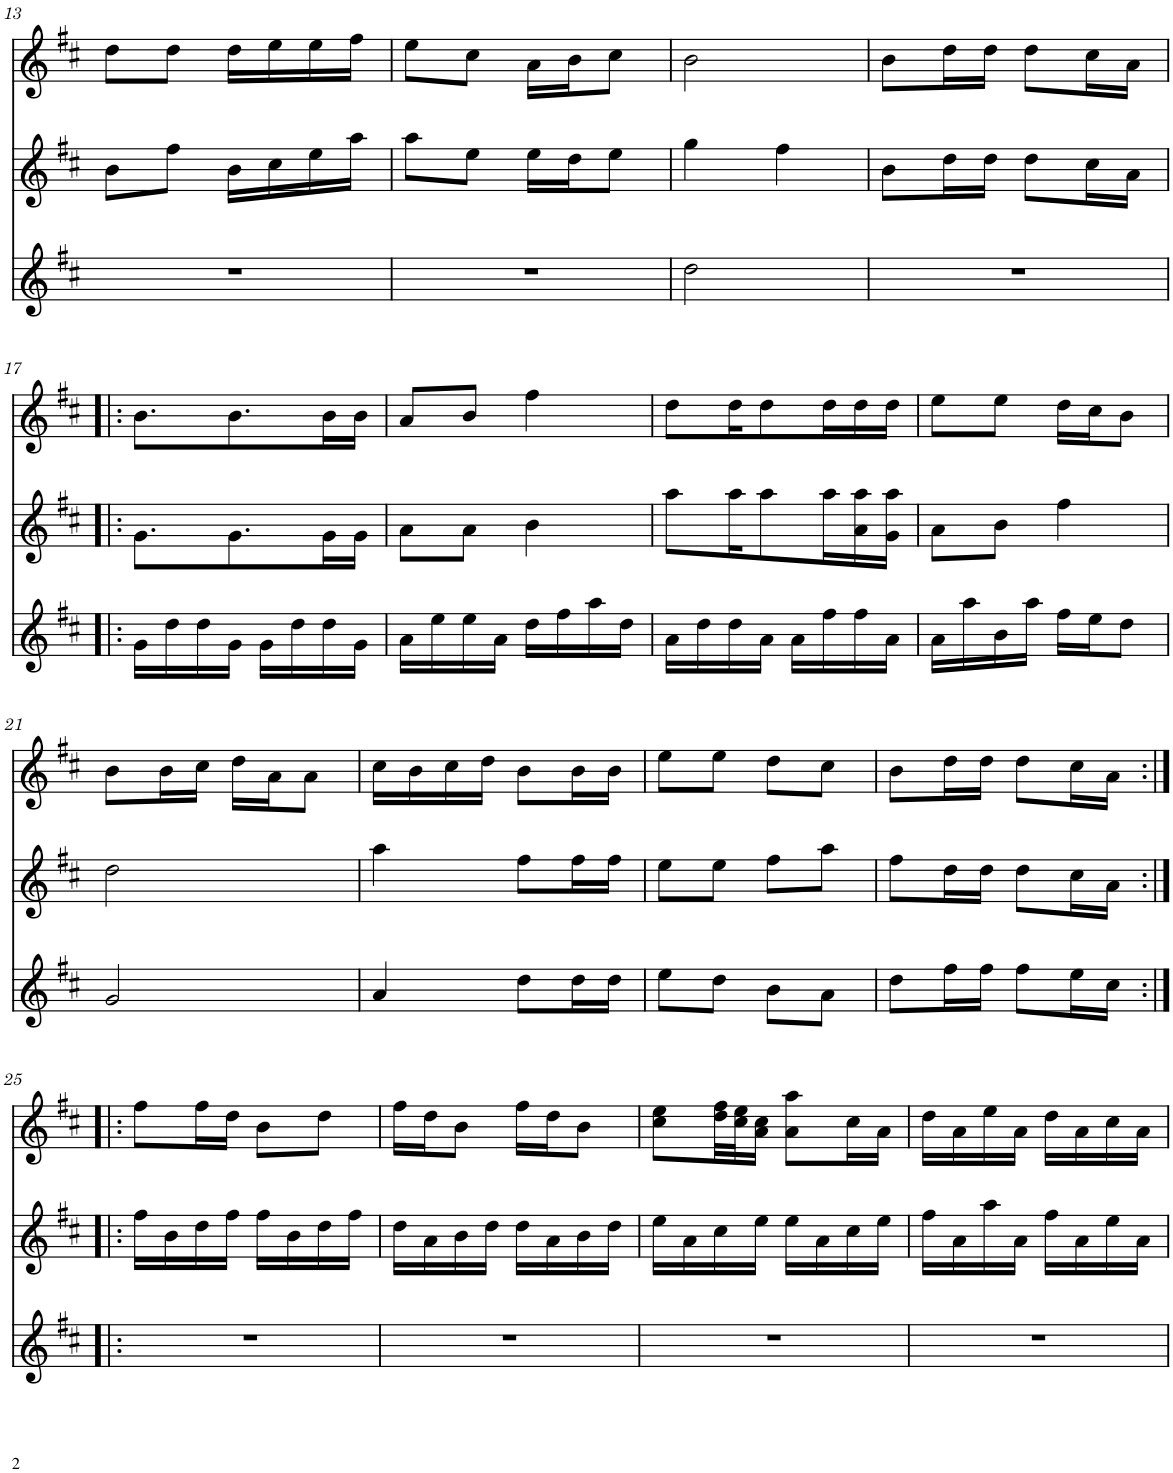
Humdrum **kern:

**kern	**kern	**kern
*part1	*part1	*part1
*staff3	*staff2	*staff1
*I"Piano	*	*
*I'Pno.	*	*
!!LO:PB:g=z
*clefG2	*clefG2	*clefG2
*k[f#c#]	*k[f#c#]	*k[f#c#]
*M2/4	*M2/4	*M2/4
=13	=13	=13
2r	8b\L	8dd\L
.	8ff#\J	8dd\J
.	16b\LL	16dd\LL
.	16cc#\	16ee\
.	16ee\	16ee\
.	16aa\JJ	16ff#\JJ
=14	=14	=14
2r	8aa\L	8ee\L
.	8ee\J	8cc#\J
.	16ee\LL	16a\LL
.	16dd\J	16b\J
.	8ee\J	8cc#\J
=15	=15	=15
2dd\	4gg\	2b\
.	4ff#\	.
=16	=16	=16
2r	8b\L	8b\L
.	16dd\L	16dd\L
.	16dd\JJ	16dd\JJ
.	8dd\L	8dd\L
.	16cc#\L	16cc#\L
.	16a\JJ	16a\JJ
!!LO:LB:g=z
=17!|:	=17!|:	=17!|:
16g\LL	8.g\L	8.b\L
16dd\	.	.
16dd\	.	.
16g\JJ	8.g\	8.b\
16g\LL	.	.
16dd\	.	.
16dd\	16g\L	16b\L
16g\JJ	16g\JJ	16b\JJ
=18	=18	=18
16a\LL	8a\L	8a/L
16ee\	.	.
16ee\	8a\J	8b/J
16a\JJ	.	.
16dd\LL	4b\	4ff#\
16ff#\	.	.
16aa\	.	.
16dd\JJ	.	.
=19	=19	=19
16a\LL	8aa\L	8dd\L
16dd\	.	.
16dd\	16aa\K	16dd\K
16a\JJ	8aa\	8dd\
16a\LL	.	.
16ff#\	16aa\L	16dd\L
16ff#\	16a\ 16aa\	16dd\
16a\JJ	16g\ 16aa\JJ	16dd\JJ
=20	=20	=20
16a\LL	8a\L	8ee\L
16aa\	.	.
16b\	8b\J	8ee\J
16aa\JJ	.	.
16ff#\LL	4ff#\	16dd\LL
16ee\J	.	16cc#\J
8dd\J	.	8b\J
!!LO:LB:g=z
=21	=21	=21
2g/	2dd\	8b\L
.	.	16b\L
.	.	16cc#\JJ
.	.	16dd\LL
.	.	16a\J
.	.	8a\J
=22	=22	=22
4a/	4aa\	16cc#\LL
.	.	16b\
.	.	16cc#\
.	.	16dd\JJ
8dd\L	8ff#\L	8b\L
16dd\L	16ff#\L	16b\L
16dd\JJ	16ff#\JJ	16b\JJ
=23	=23	=23
8ee\L	8ee\L	8ee\L
8dd\J	8ee\J	8ee\J
8b\L	8ff#\L	8dd\L
8a\J	8aa\J	8cc#\J
=24	=24	=24
8dd\L	8ff#\L	8b\L
16ff#\L	16dd\L	16dd\L
16ff#\JJ	16dd\JJ	16dd\JJ
8ff#\L	8dd\L	8dd\L
16ee\L	16cc#\L	16cc#\L
16cc#\JJ	16a\JJ	16a\JJ
!!LO:LB:g=z
=25:|!|:	=25:|!|:	=25:|!|:
2r	16ff#\LL	8ff#\L
.	16b\	.
.	16dd\	16ff#\L
.	16ff#\JJ	16dd\JJ
.	16ff#\LL	8b\L
.	16b\	.
.	16dd\	8dd\J
.	16ff#\JJ	.
=26	=26	=26
2r	16dd\LL	16ff#\LL
.	16a\	16dd\J
.	16b\	8b\J
.	16dd\JJ	.
.	16dd\LL	16ff#\LL
.	16a\	16dd\J
.	16b\	8b\J
.	16dd\JJ	.
=27	=27	=27
2r	16ee\LL	8cc#\ 8ee\L
.	16a\	.
.	16cc#\	32dd\ 32ff#\LL
.	.	32cc#\ 32ee\J
.	16ee\JJ	16a\ 16cc#\JJ
.	16ee\LL	8a\ 8aa\L
.	16a\	.
.	16cc#\	16cc#\L
.	16ee\JJ	16a\JJ
=28	=28	=28
2r	16ff#\LL	16dd\LL
.	16a\	16a\
.	16aa\	16ee\
.	16a\JJ	16a\JJ
.	16ff#\LL	16dd\LL
.	16a\	16a\
.	16ee\	16cc#\
.	16a\JJ	16a\JJ
=	=	=
*-	*-	*-
